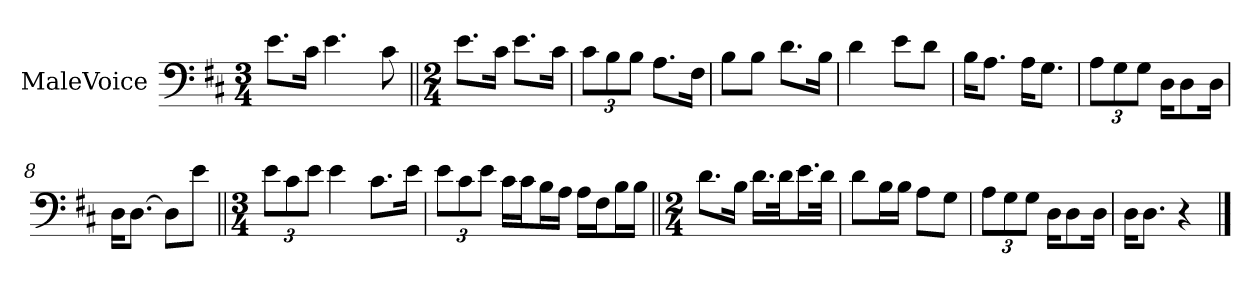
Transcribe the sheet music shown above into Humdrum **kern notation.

**kern
*part1
*staff1
*I"MaleVoice
*clefF4
*k[f#c#]
*M3/4
*MM72
=1
8.e\L
16c#\Jk
4.e
8c#
=2||
*M2/4
8.e\L
16c#\Jk
8.e\L
16c#\Jk
=3
12c#\L
12B\
12B\J
8.A\L
16F#\Jk
=4
8B\L
8B\J
8.d\L
16B\Jk
=5
4d
8e\L
8d\J
=6
16B\KL
8.A\J
16A\KL
8.G\J
=7
12A\L
12G\
12G\J
16D\KL
8D\
16D\Jk
=8
16D\KL
[8.D\J
8D\L]
8e\J
=9||
*M3/4
12e\L
12c#\
12e\J
4e
8.c#\L
16e\Jk
=10
12e\L
12c#\
12e\J
16c#\LL
16c#\J
16B\L
16A\JJ
16A\LL
16F#\J
16B\L
16B\JJ
=11||
*M2/4
8.d\L
16B\Jk
16.d\LL
32d\Jk
16.e\L
32d\JJk
=12
8d\L
16B\L
16B\JJ
8A\L
8G\J
=13
12A\L
12G\
12G\J
16D\KL
8D\
16D\Jk
=14
16D\KL
8.D\J
4r
==
*-
